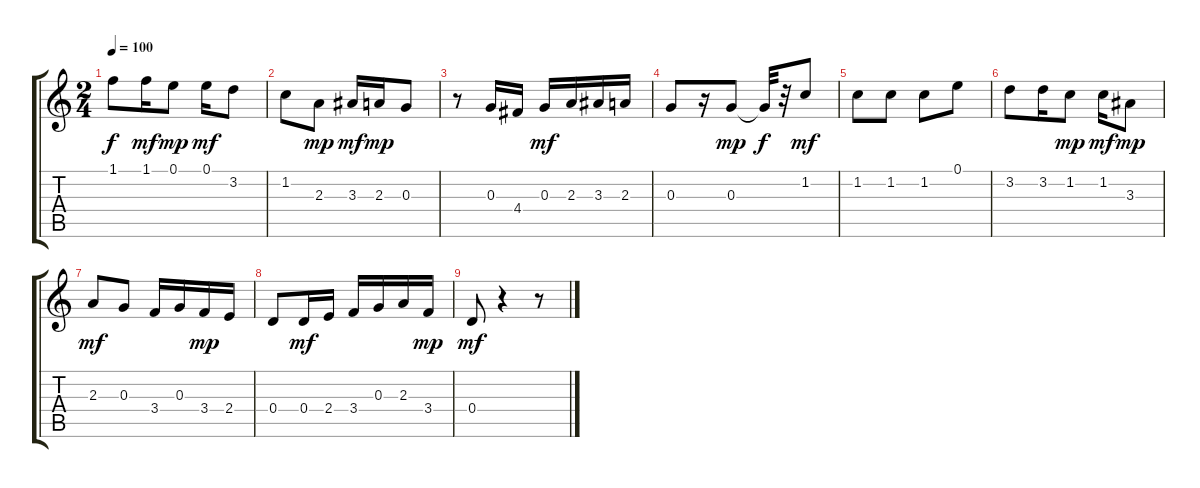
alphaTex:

\track "" {instrument acousticguitarnylon}
\staff {score tabs}
\tuning (E4 B3 G3 D3 A2 E2) {hide}
\ts (2 4)
\tempo 100
\clef g2
\ks c
1.1.8{dy f} 1.1.16{dy mf} 0.1.8{dy mp} 0.1.16{dy mf} 3.2.8 |
1.2.8 2.3.8{dy mp} 3.3.16{dy mf} 2.3.16{dy mp} 0.3.8 |
r.8 0.3.16 4.4.16 0.3.16{dy mf} 2.3.16 3.3.16 2.3.16 |
0.3.8 r.16 0.3.8{dy mp} 0.3{t}.32{dy f} r.32 1.2.8{dy mf} |
1.2.8 1.2.8 1.2.8 0.1.8 |
3.2.8 3.2.16 1.2.8{dy mp} 1.2.16{dy mf} 3.3.8{dy mp} |
2.3.8{dy mf} 0.3.8 3.4.16 0.3.16 3.4.16{dy mp} 2.4.16 |
0.4.8 0.4.16{dy mf} 2.4.16 3.4.16 0.3.16 2.3.16 3.4.16{dy mp} |
0.4.8{dy mf} r.4 r.8
